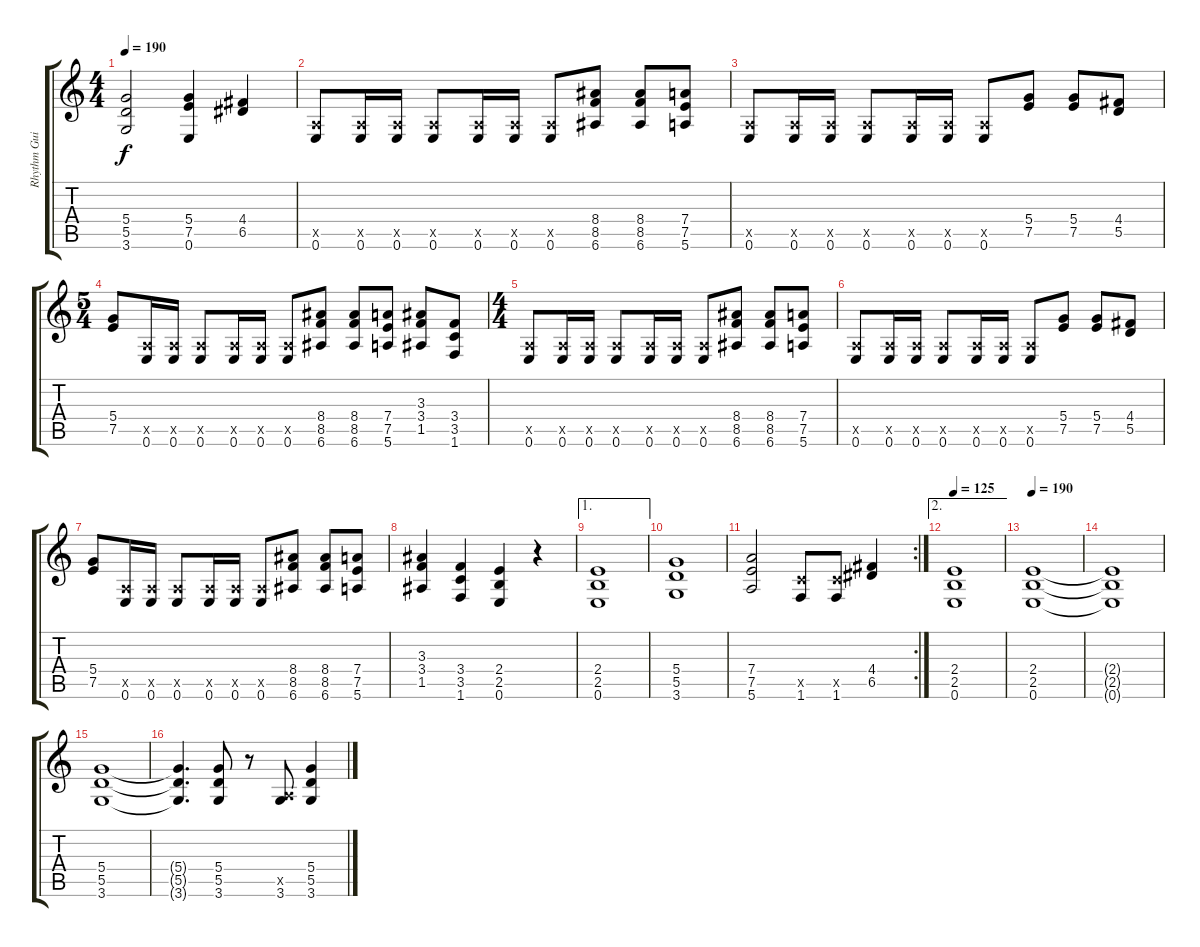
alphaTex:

\track ("Rhythm Guitar 1" "Rhythm Gui") {instrument distortionguitar}
\staff {score tabs}
\tuning (E4 B3 G3 D3 A2 E2) {hide}
\ts (4 4)
\tempo 190
\clef g2
\ks c
(5.4 5.5 3.6).2{dy f} (5.4 7.5 0.6).4 (4.4 6.5).4 |
(0.5{x} 0.6).8 (0.5{x} 0.6).16 (0.5{x} 0.6).16 (0.5{x} 0.6).8 (0.5{x} 0.6).16 (0.5{x} 0.6).16 (0.5{x} 0.6).8 (8.4 8.5 6.6).8 (8.4 8.5 6.6).8 (7.4 7.5 5.6).8 |
(0.5{x} 0.6).8 (0.5{x} 0.6).16 (0.5{x} 0.6).16 (0.5{x} 0.6).8 (0.5{x} 0.6).16 (0.5{x} 0.6).16 (0.5{x} 0.6).8 (5.4 7.5).8 (5.4 7.5).8 (4.4 5.5).8 |
\ts (5 4)
(5.4 7.5).8 (0.5{x} 0.6).16 (0.5{x} 0.6).16 (0.5{x} 0.6).8 (0.5{x} 0.6).16 (0.5{x} 0.6).16 (0.5{x} 0.6).8 (8.4 8.5 6.6).8 (8.4 8.5 6.6).8 (7.4 7.5 5.6).8 (3.3 3.4 1.5).8 (3.4 3.5 1.6).8 |
\ts (4 4)
(0.5{x} 0.6).8 (0.5{x} 0.6).16 (0.5{x} 0.6).16 (0.5{x} 0.6).8 (0.5{x} 0.6).16 (0.5{x} 0.6).16 (0.5{x} 0.6).8 (8.4 8.5 6.6).8 (8.4 8.5 6.6).8 (7.4 7.5 5.6).8 |
(0.5{x} 0.6).8 (0.5{x} 0.6).16 (0.5{x} 0.6).16 (0.5{x} 0.6).8 (0.5{x} 0.6).16 (0.5{x} 0.6).16 (0.5{x} 0.6).8 (5.4 7.5).8 (5.4 7.5).8 (4.4 5.5).8 |
(5.4 7.5).8 (0.5{x} 0.6).16 (0.5{x} 0.6).16 (0.5{x} 0.6).8 (0.5{x} 0.6).16 (0.5{x} 0.6).16 (0.5{x} 0.6).8 (8.4 8.5 6.6).8 (8.4 8.5 6.6).8 (7.4 7.5 5.6).8 |
(3.3 3.4 1.5).4 (3.4 3.5 1.6).4 (2.4 2.5 0.6).4 r.4 |
\ae 1
(2.4 2.5 0.6).1 |
(5.4 5.5 3.6).1 |
\rc 2
(7.4 7.5 5.6).2 (3.5{x} 1.6).8 (3.5{x} 1.6).8 (4.4 6.5).4 |
\ae 2
\tempo 125
(2.4 2.5 0.6).1 |
\tempo 190
(2.4 2.5 0.6).1 |
(2.4{t} 2.5{t} 0.6{t}).1 |
(5.4 5.5 3.6).1 |
(5.4{t} 5.5{t} 3.6{t}).4{d} (5.4 5.5 3.6).8 r.8 (0.5{x} 3.6).8 (5.4 5.5 3.6).4
